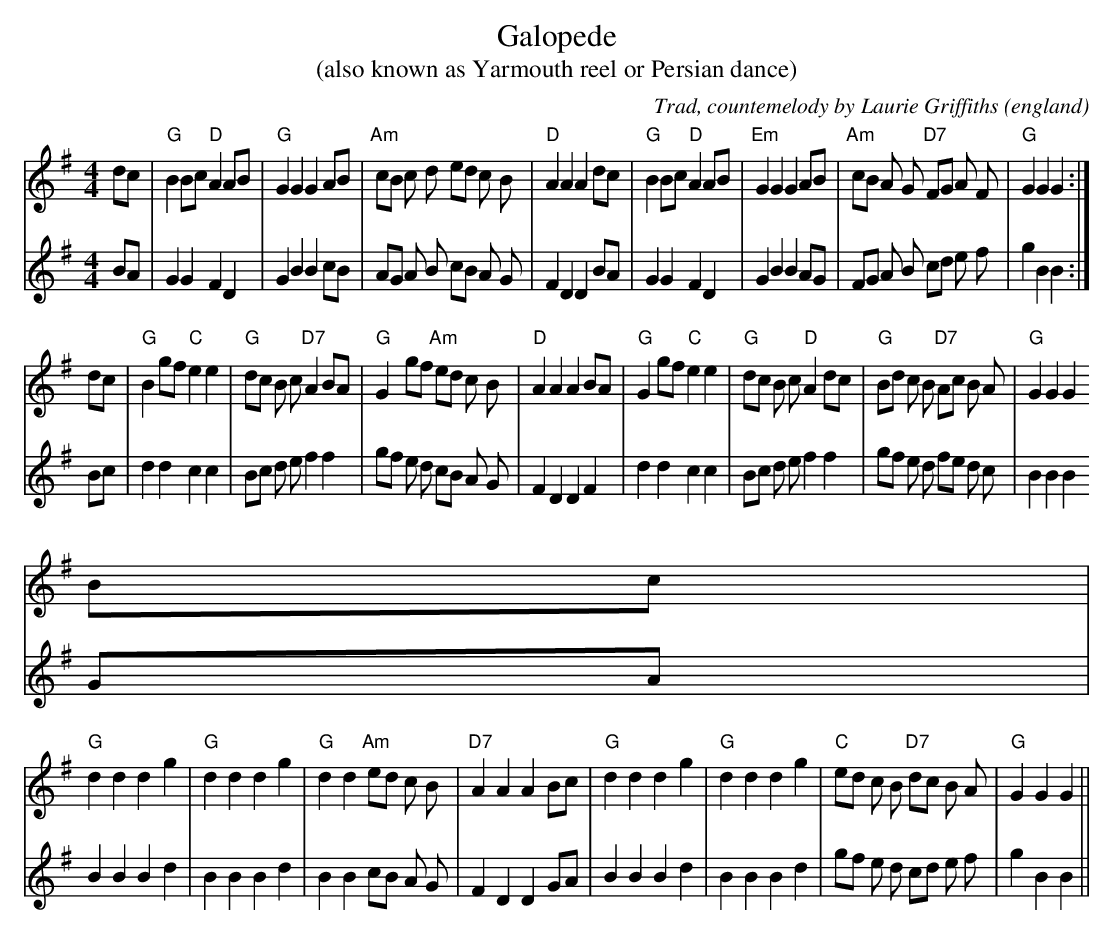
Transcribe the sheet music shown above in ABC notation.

X:1
T:Galopede
T:(also known as Yarmouth reel or Persian dance)
O:england
C:Trad, countemelody by Laurie Griffiths
L:1/8
M:4/4
K:G
V:1
dc | "G"B2Bc "D"A2AB | "G"G2G2G2AB |\
"Am"cB c d ed c B | "D"A2A2A2dc |\
"G"B2Bc "D"A2AB | "Em"G2G2G2AB |\
"Am"cB A G "D7"FG A F | "G"G2G2G2:|
dc | "G"B2gf "C"e2e2| "G"dc B c "D7"A2BA |\
"G"G2gf "Am"ed c B | "D"A2A2A2BA |\
"G"G2gf "C"e2e2| "G"dc B c "D"A2dc |\
"G"Bd c B "D7"Ac B A | "G"G2G2G2
Bc |
"G"d2d2d2g2| "G"d2d2d2g2|\
"G"d2d2"Am"ed c B | "D7"A2A2A2Bc |\
"G"d2d2d2g2| "G"d2d2d2g2|\
"C"ed c B "D7"dc B A | "G"G2G2G2||
V:2
L:1/8
M:4/4
K:G
BA | G2G2F2D2| G2B2B2cB |\
AG A B cB A G | F2D2D2BA |\
G2G2F2D2| G2B2B2AG |\
FG A B cd e f | g2B2B2:|
Bc | d2d2c2c2| Bc d e f2f2|\
gf e d cB A G | F2D2D2F2|\
d2d2c2c2| Bc d e f2f2|\
gf e d fe d c | B2B2B2
GA | B2B2B2d2| B2B2B2d2|\
B2B2cB A G | F2D2D2GA |\
B2B2B2d2| B2B2B2d2|\
gf e d cd e f | g2B2B2||
